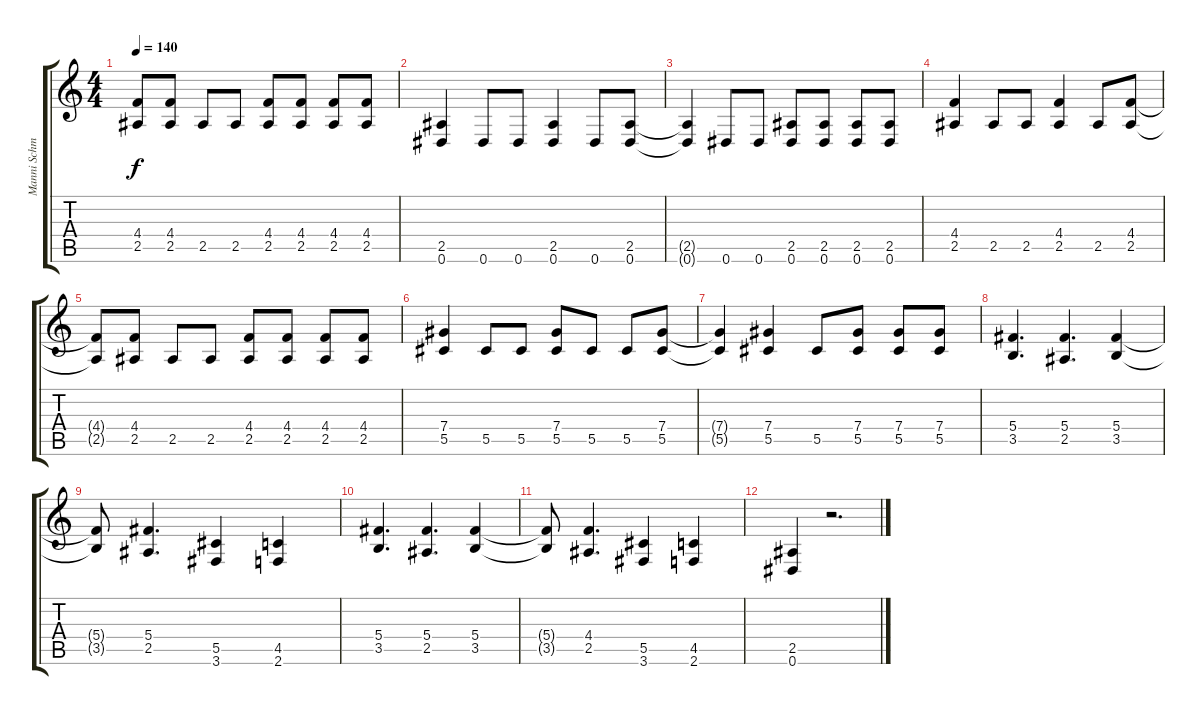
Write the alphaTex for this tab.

\track ("Manni Schmidt" "Manni Schm") {instrument distortionguitar}
\staff {score tabs}
\tuning (Eb4 Bb3 Gb3 Db3 Ab2 Eb2) {hide}
\ts (4 4)
\tempo 140
\clef g2
\ks c
(4.4{t} 2.5{t}).8{dy f} (4.4 2.5).8 2.5.8 2.5.8 (4.4 2.5).8 (4.4 2.5).8 (4.4 2.5).8 (4.4 2.5).8 |
(2.5 0.6).4 0.6.8 0.6.8 (2.5 0.6).4 0.6.8 (2.5 0.6).8 |
(2.5{t} 0.6{t}).4 0.6.8 0.6.8 (2.5 0.6).8 (2.5 0.6).8 (2.5 0.6).8 (2.5 0.6).8 |
(4.4 2.5).4 2.5.8 2.5.8 (4.4 2.5).4 2.5.8 (4.4 2.5).8 |
(4.4{t} 2.5{t}).8 (4.4 2.5).8 2.5.8 2.5.8 (4.4 2.5).8 (4.4 2.5).8 (4.4 2.5).8 (4.4 2.5).8 |
(7.4 5.5).4 5.5.8 5.5.8 (7.4 5.5).8 5.5.8 5.5.8 (7.4 5.5).8 |
(7.4{t} 5.5{t}).4 (7.4 5.5).4 5.5.8 (7.4 5.5).8 (7.4 5.5).8 (7.4 5.5).8 |
(5.4 3.5).4{d} (5.4 2.5).4{d} (5.4 3.5).4 |
(5.4{t} 3.5{t}).8 (5.4 2.5).4{d} (5.5 3.6).4 (4.5 2.6).4 |
(5.4 3.5).4{d} (5.4 2.5).4{d} (5.4 3.5).4 |
(5.4{t} 3.5{t}).8 (4.4 2.5).4{d} (5.5 3.6).4 (4.5 2.6).4 |
(2.5 0.6).4 r.2{d}
